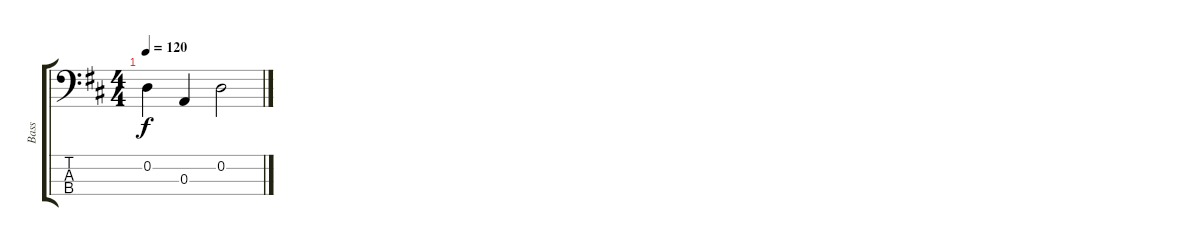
\track ("Bass" "Bass") {instrument electricbassfinger}
\staff {score tabs}
\tuning (G2 D2 A1 E1) {hide}
\ts (4 4)
\tempo 120
\clef f4
\ks d
0.2.4{dy f} 0.3.4 0.2.2
